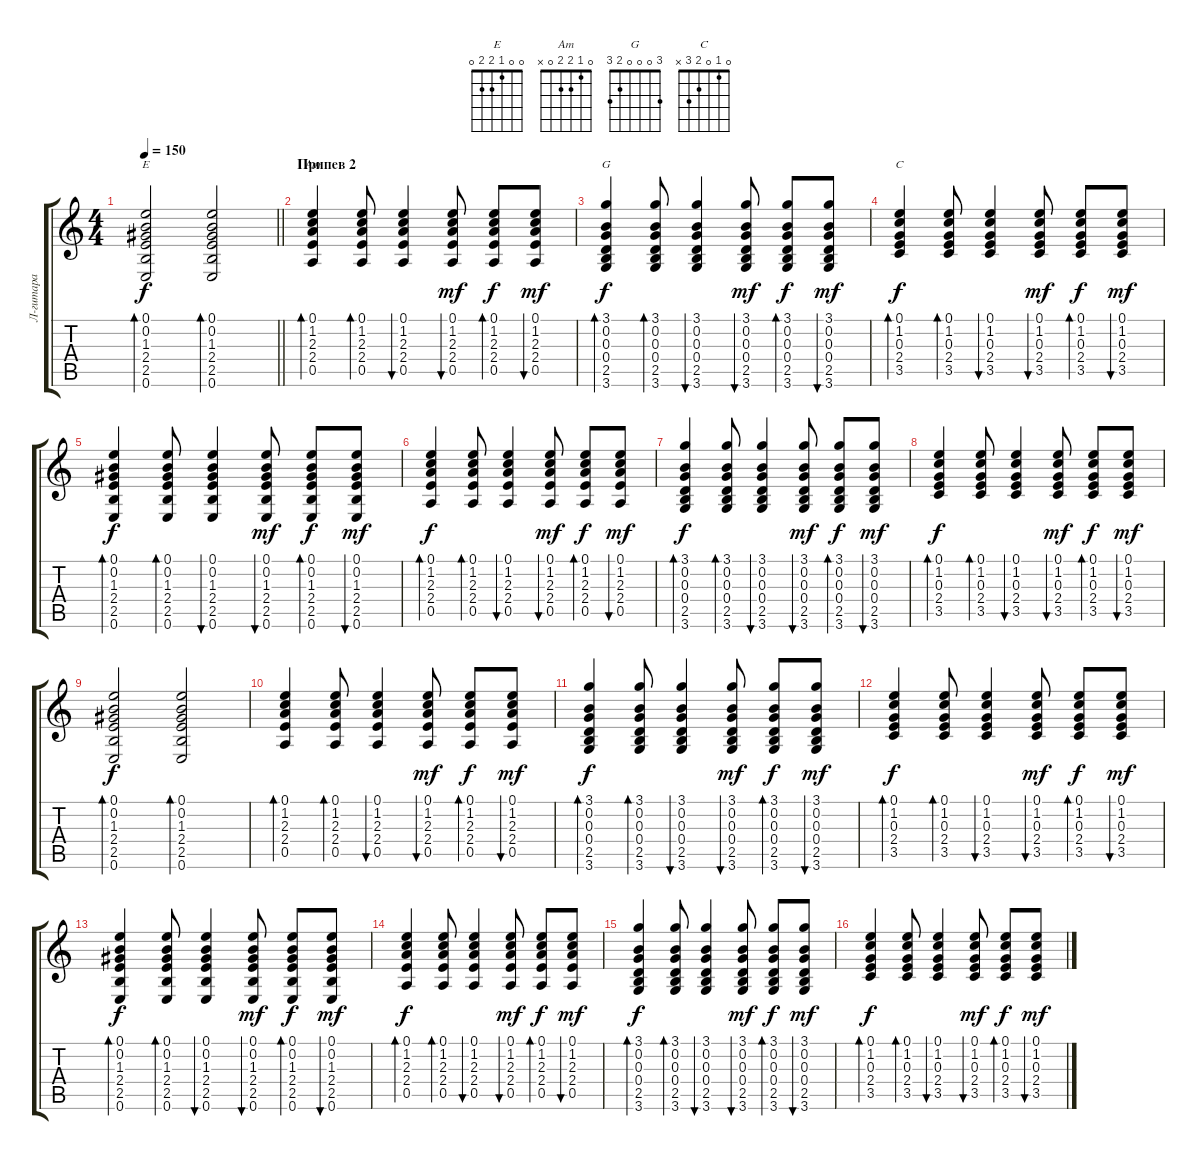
\track ("Л-гитара" "Л-гитара") {instrument acousticguitarsteel}
\staff {score tabs}
\tuning (E4 B3 G3 D3 A2 E2) {hide}
\chord ("E" 0 0 1 2 2 0)
\chord ("Am" 0 1 2 2 0 x)
\chord ("G" 3 0 0 0 2 3)
\chord ("C" 0 1 0 2 3 x)
\ts (4 4)
\tempo 150
\clef g2
\barLineRight lightlight
\ks c
(0.1 0.2 1.3 2.4 2.5 0.6).2{bd 60 ch "E" dy f} (0.1 0.2 1.3 2.4 2.5 0.6).2{bd 60} |
\section ("" "Припев 2")
(0.1 1.2 2.3 2.4 0.5).4{bd 60 ch "Am"} (0.1 1.2 2.3 2.4 0.5).8{bd 60} (0.1 1.2 2.3 2.4 0.5).4{bu 60} (0.1 1.2 2.3 2.4 0.5).8{bu 60 dy mf} (0.1 1.2 2.3 2.4 0.5).8{bd 60 dy f} (0.1 1.2 2.3 2.4 0.5).8{bu 60 dy mf} |
(3.1 0.2 0.3 0.4 2.5 3.6).4{bd 60 ch "G" dy f} (3.1 0.2 0.3 0.4 2.5 3.6).8{bd 60} (3.1 0.2 0.3 0.4 2.5 3.6).4{bu 60} (3.1 0.2 0.3 0.4 2.5 3.6).8{bu 60 dy mf} (3.1 0.2 0.3 0.4 2.5 3.6).8{bd 60 dy f} (3.1 0.2 0.3 0.4 2.5 3.6).8{bu 60 dy mf} |
(0.1 1.2 0.3 2.4 3.5).4{bd 60 ch "C" dy f} (0.1 1.2 0.3 2.4 3.5).8{bd 60} (0.1 1.2 0.3 2.4 3.5).4{bu 60} (0.1 1.2 0.3 2.4 3.5).8{bu 60 dy mf} (0.1 1.2 0.3 2.4 3.5).8{bd 60 dy f} (0.1 1.2 0.3 2.4 3.5).8{bu 60 dy mf} |
(0.1 0.2 1.3 2.4 2.5 0.6).4{bd 60 dy f} (0.1 0.2 1.3 2.4 2.5 0.6).8{bd 60} (0.1 0.2 1.3 2.4 2.5 0.6).4{bu 60} (0.1 0.2 1.3 2.4 2.5 0.6).8{bu 60 dy mf} (0.1 0.2 1.3 2.4 2.5 0.6).8{bd 60 dy f} (0.1 0.2 1.3 2.4 2.5 0.6).8{bu 60 dy mf} |
(0.1 1.2 2.3 2.4 0.5).4{bd 60 dy f} (0.1 1.2 2.3 2.4 0.5).8{bd 60} (0.1 1.2 2.3 2.4 0.5).4{bu 60} (0.1 1.2 2.3 2.4 0.5).8{bu 60 dy mf} (0.1 1.2 2.3 2.4 0.5).8{bd 60 dy f} (0.1 1.2 2.3 2.4 0.5).8{bu 60 dy mf} |
(3.1 0.2 0.3 0.4 2.5 3.6).4{bd 60 dy f} (3.1 0.2 0.3 0.4 2.5 3.6).8{bd 60} (3.1 0.2 0.3 0.4 2.5 3.6).4{bu 60} (3.1 0.2 0.3 0.4 2.5 3.6).8{bu 60 dy mf} (3.1 0.2 0.3 0.4 2.5 3.6).8{bd 60 dy f} (3.1 0.2 0.3 0.4 2.5 3.6).8{bu 60 dy mf} |
(0.1 1.2 0.3 2.4 3.5).4{bd 60 dy f} (0.1 1.2 0.3 2.4 3.5).8{bd 60} (0.1 1.2 0.3 2.4 3.5).4{bu 60} (0.1 1.2 0.3 2.4 3.5).8{bu 60 dy mf} (0.1 1.2 0.3 2.4 3.5).8{bd 60 dy f} (0.1 1.2 0.3 2.4 3.5).8{bu 60 dy mf} |
(0.1 0.2 1.3 2.4 2.5 0.6).2{bd 60 dy f} (0.1 0.2 1.3 2.4 2.5 0.6).2{bd 60} |
(0.1 1.2 2.3 2.4 0.5).4{bd 60} (0.1 1.2 2.3 2.4 0.5).8{bd 60} (0.1 1.2 2.3 2.4 0.5).4{bu 60} (0.1 1.2 2.3 2.4 0.5).8{bu 60 dy mf} (0.1 1.2 2.3 2.4 0.5).8{bd 60 dy f} (0.1 1.2 2.3 2.4 0.5).8{bu 60 dy mf} |
(3.1 0.2 0.3 0.4 2.5 3.6).4{bd 60 dy f} (3.1 0.2 0.3 0.4 2.5 3.6).8{bd 60} (3.1 0.2 0.3 0.4 2.5 3.6).4{bu 60} (3.1 0.2 0.3 0.4 2.5 3.6).8{bu 60 dy mf} (3.1 0.2 0.3 0.4 2.5 3.6).8{bd 60 dy f} (3.1 0.2 0.3 0.4 2.5 3.6).8{bu 60 dy mf} |
(0.1 1.2 0.3 2.4 3.5).4{bd 60 dy f} (0.1 1.2 0.3 2.4 3.5).8{bd 60} (0.1 1.2 0.3 2.4 3.5).4{bu 60} (0.1 1.2 0.3 2.4 3.5).8{bu 60 dy mf} (0.1 1.2 0.3 2.4 3.5).8{bd 60 dy f} (0.1 1.2 0.3 2.4 3.5).8{bu 60 dy mf} |
(0.1 0.2 1.3 2.4 2.5 0.6).4{bd 60 dy f} (0.1 0.2 1.3 2.4 2.5 0.6).8{bd 60} (0.1 0.2 1.3 2.4 2.5 0.6).4{bu 60} (0.1 0.2 1.3 2.4 2.5 0.6).8{bu 60 dy mf} (0.1 0.2 1.3 2.4 2.5 0.6).8{bd 60 dy f} (0.1 0.2 1.3 2.4 2.5 0.6).8{bu 60 dy mf} |
(0.1 1.2 2.3 2.4 0.5).4{bd 60 dy f} (0.1 1.2 2.3 2.4 0.5).8{bd 60} (0.1 1.2 2.3 2.4 0.5).4{bu 60} (0.1 1.2 2.3 2.4 0.5).8{bu 60 dy mf} (0.1 1.2 2.3 2.4 0.5).8{bd 60 dy f} (0.1 1.2 2.3 2.4 0.5).8{bu 60 dy mf} |
(3.1 0.2 0.3 0.4 2.5 3.6).4{bd 60 dy f} (3.1 0.2 0.3 0.4 2.5 3.6).8{bd 60} (3.1 0.2 0.3 0.4 2.5 3.6).4{bu 60} (3.1 0.2 0.3 0.4 2.5 3.6).8{bu 60 dy mf} (3.1 0.2 0.3 0.4 2.5 3.6).8{bd 60 dy f} (3.1 0.2 0.3 0.4 2.5 3.6).8{bu 60 dy mf} |
(0.1 1.2 0.3 2.4 3.5).4{bd 60 dy f} (0.1 1.2 0.3 2.4 3.5).8{bd 60} (0.1 1.2 0.3 2.4 3.5).4{bu 60} (0.1 1.2 0.3 2.4 3.5).8{bu 60 dy mf} (0.1 1.2 0.3 2.4 3.5).8{bd 60 dy f} (0.1 1.2 0.3 2.4 3.5).8{bu 60 dy mf}
